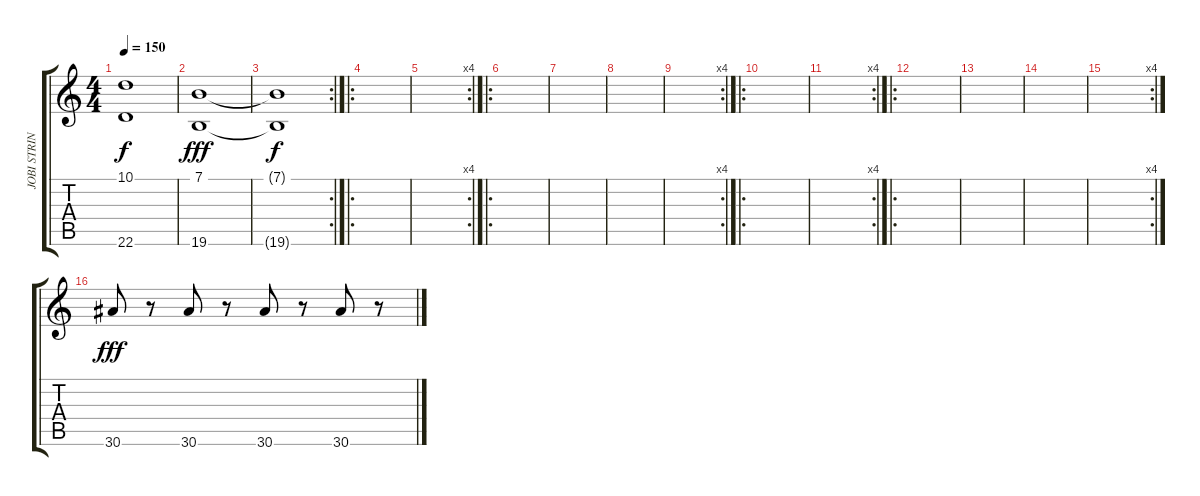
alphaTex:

\track ("JOBI STRINGS" "JOBI STRIN") {instrument fx6goblins}
\staff {score tabs}
\tuning (E4 B3 G3 D3 A2 E2) {hide}
\ts (4 4)
\tempo 150
\clef g2
\ks c
(10.1{t} 22.6{t}).1{dy f} |
(7.1 19.6).1{dy fff} |
\rc 2
(7.1{t} 19.6{t}).1{dy f} |
\ro
|
\rc 4
|
\ro
|
|
|
\rc 4
|
\ro
|
\rc 4
|
\ro
|
|
|
\rc 4
|
30.6.8{dy fff} r.8 30.6.8 r.8 30.6.8 r.8 30.6.8 r.8
